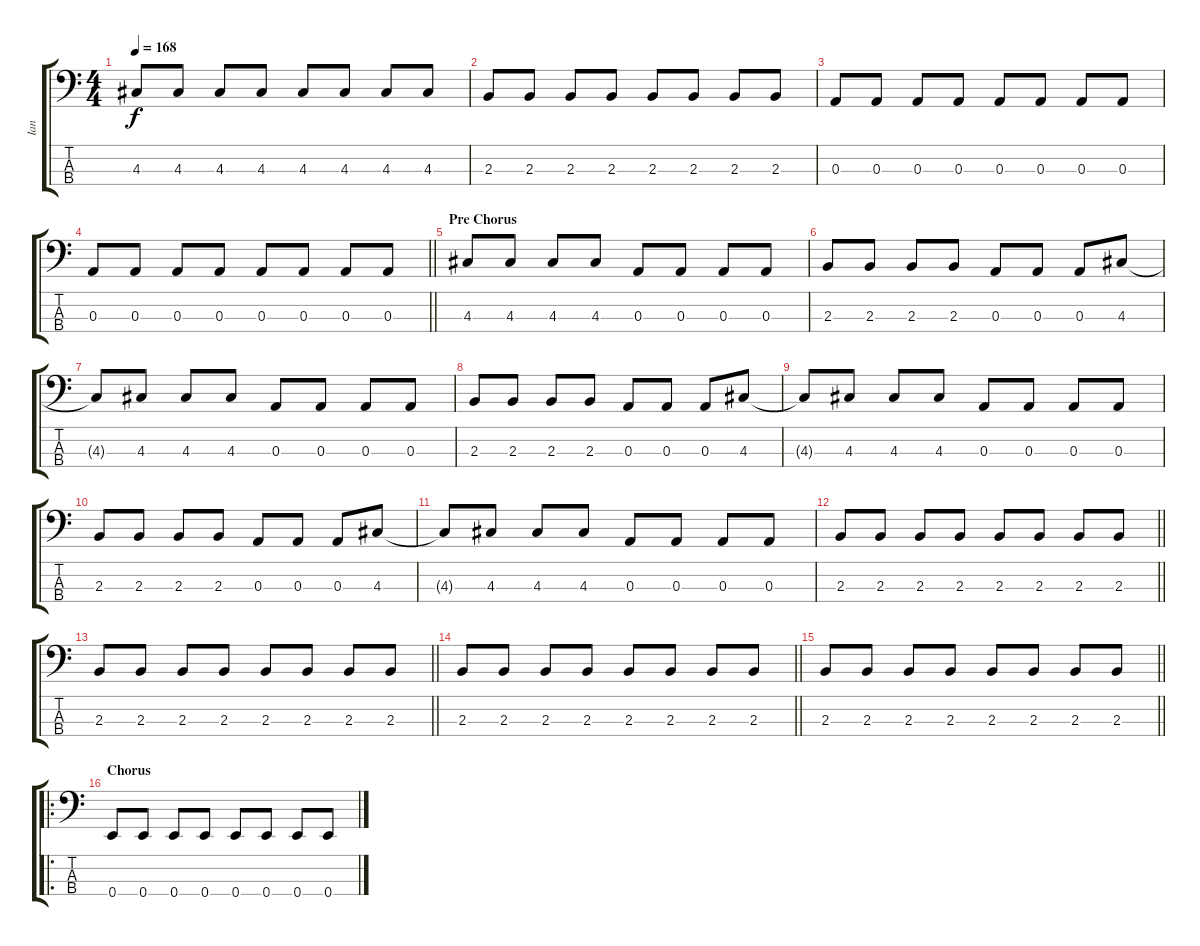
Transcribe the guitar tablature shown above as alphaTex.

\track ("Ian" "Ian") {instrument electricbasspick}
\staff {score tabs}
\tuning (G2 D2 A1 E1) {hide}
\ts (4 4)
\tempo 168
\clef f4
\ks c
4.3.8{dy f} 4.3.8 4.3.8 4.3.8 4.3.8 4.3.8 4.3.8 4.3.8 |
2.3.8 2.3.8 2.3.8 2.3.8 2.3.8 2.3.8 2.3.8 2.3.8 |
0.3.8 0.3.8 0.3.8 0.3.8 0.3.8 0.3.8 0.3.8 0.3.8 |
\barLineRight lightlight
0.3.8 0.3.8 0.3.8 0.3.8 0.3.8 0.3.8 0.3.8 0.3.8 |
\section ("" "Pre Chorus")
4.3.8 4.3.8 4.3.8 4.3.8 0.3.8 0.3.8 0.3.8 0.3.8 |
2.3.8 2.3.8 2.3.8 2.3.8 0.3.8 0.3.8 0.3.8 4.3.8 |
4.3{t}.8 4.3.8 4.3.8 4.3.8 0.3.8 0.3.8 0.3.8 0.3.8 |
2.3.8 2.3.8 2.3.8 2.3.8 0.3.8 0.3.8 0.3.8 4.3.8 |
4.3{t}.8 4.3.8 4.3.8 4.3.8 0.3.8 0.3.8 0.3.8 0.3.8 |
2.3.8 2.3.8 2.3.8 2.3.8 0.3.8 0.3.8 0.3.8 4.3.8 |
4.3{t}.8 4.3.8 4.3.8 4.3.8 0.3.8 0.3.8 0.3.8 0.3.8 |
\barLineRight lightlight
2.3.8 2.3.8 2.3.8 2.3.8 2.3.8 2.3.8 2.3.8 2.3.8 |
\barLineRight lightlight
2.3.8 2.3.8 2.3.8 2.3.8 2.3.8 2.3.8 2.3.8 2.3.8 |
\barLineRight lightlight
2.3.8 2.3.8 2.3.8 2.3.8 2.3.8 2.3.8 2.3.8 2.3.8 |
\barLineRight lightlight
2.3.8 2.3.8 2.3.8 2.3.8 2.3.8 2.3.8 2.3.8 2.3.8 |
\ro
\section ("" "Chorus")
0.4.8 0.4.8 0.4.8 0.4.8 0.4.8 0.4.8 0.4.8 0.4.8
